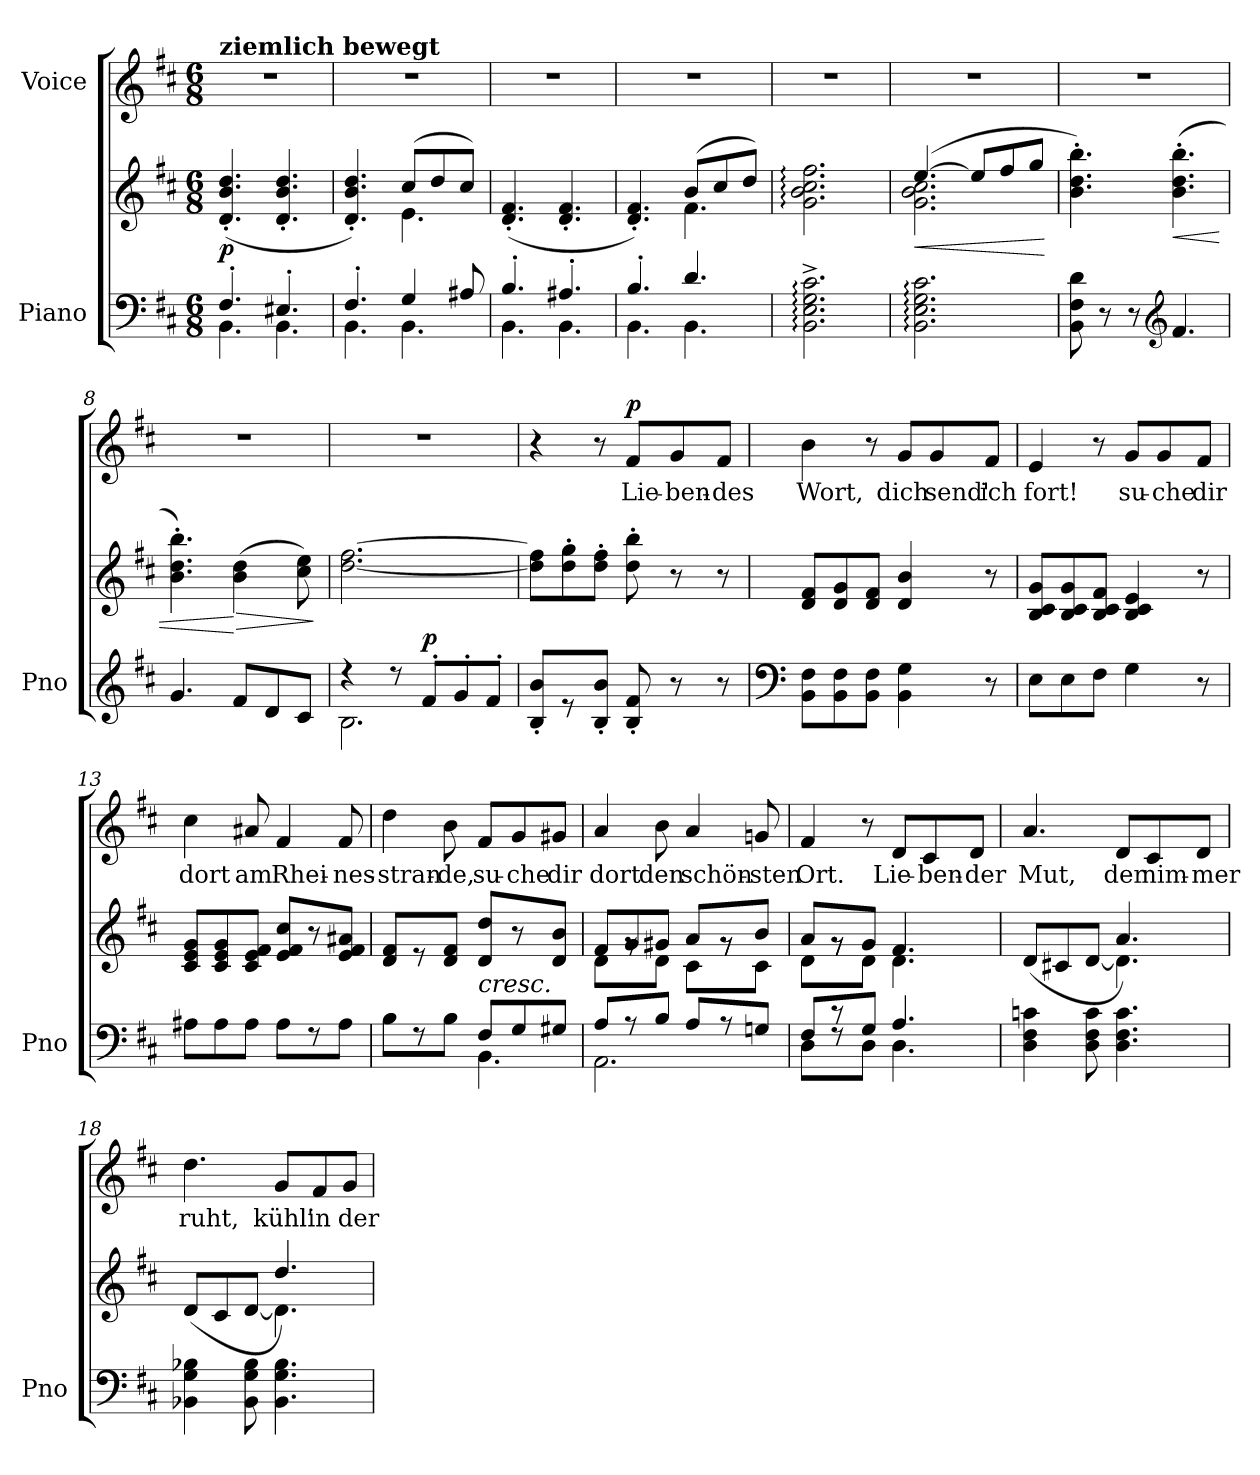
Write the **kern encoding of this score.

**kern	**kern	**dynam	**kern	**text	**dynam
*part2	*part2	*part2	*part1	*part1	*part1
*staff3	*staff2	*staff2/3	*staff1	*staff1	*staff1
*I"Piano	*	*	*I"Voice	*	*
*I'Pno	*	*	*	*	*
*clefF4	*clefG2	*	*clefG2	*	*
*k[f#c#]	*k[f#c#]	*	*k[f#c#]	*	*
*M6/8	*M6/8	*	*M6/8	*	*
=1	=1	=1	=1	=1	=1
*^	*	*	*	*	*
!	!	!	!	!LO:TX:a:B:t=ziemlich bewegt	!	!
!	!	!	!LO:DY:b	!	!	!
4.F#'/	4.BB\	(<4.d/' 4.b/' 4.dd/'	p	2.r	.	.
4.E#X'/	4.BB\	4.d/' 4.b/' 4.dd/'	.	.	.	.
=2	=2	=2	=2	=2	=2	=2
*	*	*^	*	*	*	*
4.F#'/	4.BB\	4.d/' 4.b/' 4.dd/')	4.ryy	.	2.r	.	.
4G/	4.BB\	(>8cc#/L	4.e\	.	.	.	.
.	.	8dd/	.	.	.	.	.
8A#X/	.	8cc#/J)	.	.	.	.	.
*	*	*v	*v	*	*	*	*
=3	=3	=3	=3	=3	=3	=3
4.B'/	4.BB\	(<4.d/' 4.f#/'	.	2.r	.	.
4.A#X'/	4.BB\	4.d/' 4.f#/'	.	.	.	.
=4	=4	=4	=4	=4	=4	=4
*	*	*^	*	*	*	*
4.B'/	4.BB\	4.d/' 4.f#/')	4.ryy	.	2.r	.	.
4.d/	4.BB\	(>8b/L	4.f#\	.	.	.	.
.	.	8cc#/	.	.	.	.	.
.	.	8dd/J)	.	.	.	.	.
*v	*v	*	*	*	*	*	*
*	*v	*v	*	*	*	*
=5	=5	=5	=5	=5	=5
2.BB\:^ 2.E\:^ 2.G\:^ 2.c#\:^	2.g\: 2.b\: 2.cc#\: 2.ff#\:	.	2.r	.	.
!!LO:LB:g=z
=6	=6	=6	=6	=6	=6
!	!	!LO:HP:b	!	!	!
*	*^	*	*	*	*
2.BB\: 2.E\: 2.G\: 2.c#\:	(>[4.ee/	2.g\: 2.b\: 2.cc#\:	<	2.r	.	.
.	8ee/L]	.	.	.	.	.
.	8ff#/	.	.	.	.	.
.	8gg/J	.	.	.	.	.
*	*v	*v	*	*	*	*
.	.	[	.	.	.
=7	=7	=7	=7	=7	=7
8BB\ 8F#\ 8d\	4.b\' 4.dd\' 4.bb\')	.	2.r	.	.
8r	.	.	.	.	.
8r	.	.	.	.	.
*clefG2	*	*	*	*	*
!	!	!LO:HP:b	!	!	!
4.f#/	(>4.b\' 4.dd\' 4.bb\'	<	.	.	.
=8	=8	=8	=8	=8	=8
4.g/	4.b\' 4.dd\' 4.bb\')	.	2.r	.	.
!	!	!LO:HP:n=1:b	!	!	!
8f#/L	(>4b\ 4dd\	[ >	.	.	.
8d/	.	.	.	.	.
8c#/J	8cc#\ 8ee\)	.	.	.	.
.	.	]	.	.	.
=9	=9	=9	=9	=9	=9
*^	*	*	*	*	*
4r	2.B\	[2.dd\ [2.ff#\	.	2.r	.	.
8r	.	.	.	.	.	.
!	!	!	!LO:DY:a=2	!	!	!
8f#'/L	.	.	p	.	.	.
8g'/	.	.	.	.	.	.
8f#'/J	.	.	.	.	.	.
*v	*v	*	*	*	*	*
=10	=10	=10	=10	=10	=10
8B/' 8b/'L	8dd\] 8ff#\]L	.	4r	.	.
8r	8dd\' 8gg\'	.	.	.	.
8B/' 8b/'J	8dd\' 8ff#\'J	.	8r	.	.
!	!	!	!	!LO:LY:b	!LO:DY:a
8B/' 8f#/'	8dd\' 8bb\'	.	8f#/L	Lie-	p
!	!	!	!	!LO:LY:b	!
8r	8r	.	8g/	-ben-	.
!	!	!	!	!LO:LY:b	!
8r	8r	.	8f#/J	-des	.
!!LO:LB:g=z
=11	=11	=11	=11	=11	=11
*clefF4	*	*	*	*	*
!	!	!LO:DY:b	!	!LO:LY:b	!
!	!	!LO:DY:n=1:b	!	!	!
8BB\ 8F#\L	8d/ 8f#/L	p other-dynamics	4b\	Wort,	.
8BB\ 8F#\	8d/ 8g/	.	.	.	.
8BB\ 8F#\J	8d/ 8f#/J	.	8r	.	.
!	!	!	!	!LO:LY:b	!
4BB\ 4G\	4d/ 4b/	.	8g/L	dich	.
!	!	!	!	!LO:LY:b	!
.	.	.	8g/	send'	.
!	!	!	!	!LO:LY:b	!
8r	8r	.	8f#/J	ich	.
=12	=12	=12	=12	=12	=12
!	!	!	!	!LO:LY:b	!
8E\L	8B/ 8c#/ 8g/L	.	4e/	fort!	.
8E\	8B/ 8c#/ 8g/	.	.	.	.
8F#\J	8B/ 8c#/ 8f#/J	.	8r	.	.
!	!	!	!	!LO:LY:b	!
4G\	4B/ 4c#/ 4e/	.	8g/L	su-	.
!	!	!	!	!LO:LY:b	!
.	.	.	8g/	-che	.
!	!	!	!	!LO:LY:b	!
8r	8r	.	8f#/J	dir	.
=13	=13	=13	=13	=13	=13
!	!	!	!	!LO:LY:b	!
8A#X\L	8c#/ 8e/ 8g/L	.	4cc#\	dort	.
8A#\	8c#/ 8e/ 8g/	.	.	.	.
!	!	!	!	!LO:LY:b	!
8A#\J	8c#/ 8e/ 8f#/J	.	8a#X/	am	.
!	!	!	!	!LO:LY:b	!
8A#\L	8e/ 8f#/ 8cc#/L	.	4f#/	Rhei-	.
8rF	8r	.	.	.	.
!	!	!	!	!LO:LY:b	!
8A#\J	8e/ 8f#/ 8a#X/J	.	8f#/	-nes-	.
=14	=14	=14	=14	=14	=14
*^	*	*	*	*	*
!	!	!	!	!	!LO:LY:b	!
8B\L	4.ryy	8d/ 8f#/L	.	4dd\	-stran-	.
8rF	.	8r	.	.	.	.
!	!	!	!	!	!LO:LY:b	!
8B\J	.	8d/ 8f#/J	.	8b\	-de,	.
!LO:TX:a:i:t=cresc.	!	!	!	!	!	!
!	!	!	!	!	!LO:LY:b	!
8F#/L	4.BB\	8d/ 8dd/L	.	8f#/L	su-	.
!	!	!	!	!	!LO:LY:b	!
8G/	.	8r	.	8g/	-che	.
!	!	!	!	!	!LO:LY:b	!
8G#X/J	.	8d/ 8b/J	.	8g#X/J	dir	.
!!LO:LB:g=z
=15	=15	=15	=15	=15	=15	=15
*	*	*^	*	*	*	*
!	!	!	!	!	!	!LO:LY:b	!
8A/L	2.AA\	8f#/L	8d\L	.	4a/	dort	.
8r	.	8g/	8rg	.	.	.	.
!	!	!	!	!	!	!LO:LY:b	!
8B/J	.	8g#X/J	8d\J	.	8b\	den	.
!	!	!	!	!	!	!LO:LY:b	!
8A/L	.	8a/L	8c#\L	.	4a/	schön-	.
8r	.	8rg	8rg	.	.	.	.
!	!	!	!	!	!	!LO:LY:b	!
8Gn/J	.	8b/J	8c#\J	.	8gn/	-sten	.
=16	=16	=16	=16	=16	=16	=16	=16
!	!	!	!	!	!	!LO:LY:b	!
8F#/L	8D\L	8a/L	8d\L	.	4f#/	Ort.	.
8r	8rF	8rg	8rg	.	.	.	.
8G/J	8D\J	8g/J	8d\J	.	8r	.	.
!	!	!	!	!	!	!LO:LY:b	!
4.A/	4.D\	4.f#/	4.d\	.	8d/L	Lie-	.
!	!	!	!	!	!	!LO:LY:b	!
.	.	.	.	.	8c#/	-ben-	.
!	!	!	!	!	!	!LO:LY:b	!
.	.	.	.	.	8d/J	-der	.
*v	*v	*	*	*	*	*	*
=17	=17	=17	=17	=17	=17	=17
!	!	!	!	!	!LO:LY:b	!
4D\ 4F#\ 4cn\	(<8d/L	4.ryy	.	4.a/	Mut,	.
.	8c#X/	.	.	.	.	.
8D\ 8F#\ 8c\	[8d/J	.	.	.	.	.
!	!	!	!	!	!LO:LY:b	!
4.D\ 4.F#\ 4.c\	4.a/)	4.d\]	.	8d/L	der	.
!	!	!	!	!	!LO:LY:b	!
.	.	.	.	8c#/	nim-	.
!	!	!	!	!	!LO:LY:b	!
.	.	.	.	8d/J	-mer	.
!!LO:PB:g=z
=18	=18	=18	=18	=18	=18	=18
!	!	!	!	!	!LO:LY:b	!
4BB-X\ 4G\ 4B-X\	(<8d/L	4.ryy	.	4.dd\	ruht,	.
.	8c#/	.	.	.	.	.
8BB-\ 8G\ 8B-\	[8d/J	.	.	.	.	.
!	!	!	!	!	!LO:LY:b	!
4.BB-\ 4.G\ 4.B-\	4.dd/)	4.d\]	.	8g/L	kühl'	.
!	!	!	!	!	!LO:LY:b	!
.	.	.	.	8f#/	in	.
!	!	!	!	!	!LO:LY:b	!
.	.	.	.	8g/J	der	.
*	*v	*v	*	*	*	*
=	=	=	=	=	=
*-	*-	*-	*-	*-	*-
